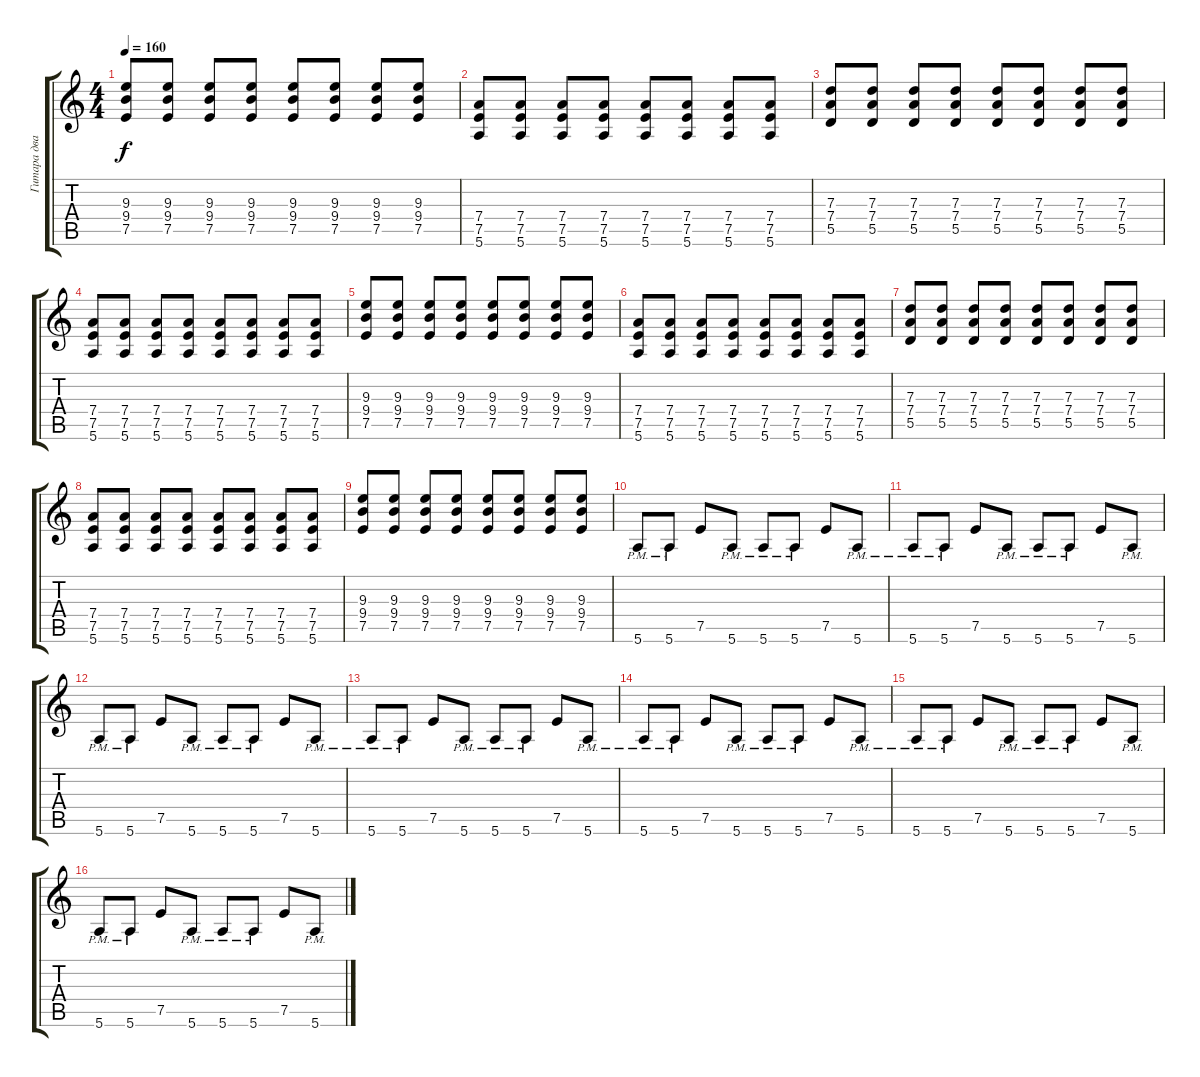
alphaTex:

\track ("Гитара два" "Гитара два") {instrument overdrivenguitar}
\staff {score tabs}
\tuning (E4 B3 G3 D3 A2 E2) {hide}
\ts (4 4)
\tempo 160
\clef g2
\ks c
(9.3 9.4 7.5).8{dy f} (9.3 9.4 7.5).8 (9.3 9.4 7.5).8 (9.3 9.4 7.5).8 (9.3 9.4 7.5).8 (9.3 9.4 7.5).8 (9.3 9.4 7.5).8 (9.3 9.4 7.5).8 |
(7.4 7.5 5.6).8 (7.4 7.5 5.6).8 (7.4 7.5 5.6).8 (7.4 7.5 5.6).8 (7.4 7.5 5.6).8 (7.4 7.5 5.6).8 (7.4 7.5 5.6).8 (7.4 7.5 5.6).8 |
(7.3 7.4 5.5).8 (7.3 7.4 5.5).8 (7.3 7.4 5.5).8 (7.3 7.4 5.5).8 (7.3 7.4 5.5).8 (7.3 7.4 5.5).8 (7.3 7.4 5.5).8 (7.3 7.4 5.5).8 |
(7.4 7.5 5.6).8 (7.4 7.5 5.6).8 (7.4 7.5 5.6).8 (7.4 7.5 5.6).8 (7.4 7.5 5.6).8 (7.4 7.5 5.6).8 (7.4 7.5 5.6).8 (7.4 7.5 5.6).8 |
(9.3 9.4 7.5).8 (9.3 9.4 7.5).8 (9.3 9.4 7.5).8 (9.3 9.4 7.5).8 (9.3 9.4 7.5).8 (9.3 9.4 7.5).8 (9.3 9.4 7.5).8 (9.3 9.4 7.5).8 |
(7.4 7.5 5.6).8 (7.4 7.5 5.6).8 (7.4 7.5 5.6).8 (7.4 7.5 5.6).8 (7.4 7.5 5.6).8 (7.4 7.5 5.6).8 (7.4 7.5 5.6).8 (7.4 7.5 5.6).8 |
(7.3 7.4 5.5).8 (7.3 7.4 5.5).8 (7.3 7.4 5.5).8 (7.3 7.4 5.5).8 (7.3 7.4 5.5).8 (7.3 7.4 5.5).8 (7.3 7.4 5.5).8 (7.3 7.4 5.5).8 |
(7.4 7.5 5.6).8 (7.4 7.5 5.6).8 (7.4 7.5 5.6).8 (7.4 7.5 5.6).8 (7.4 7.5 5.6).8 (7.4 7.5 5.6).8 (7.4 7.5 5.6).8 (7.4 7.5 5.6).8 |
(9.3 9.4 7.5).8 (9.3 9.4 7.5).8 (9.3 9.4 7.5).8 (9.3 9.4 7.5).8 (9.3 9.4 7.5).8 (9.3 9.4 7.5).8 (9.3 9.4 7.5).8 (9.3 9.4 7.5).8 |
5.6{pm}.8 5.6{pm}.8 7.5.8 5.6{pm}.8 5.6{pm}.8 5.6{pm}.8 7.5.8 5.6{pm}.8 |
5.6{pm}.8 5.6{pm}.8 7.5.8 5.6{pm}.8 5.6{pm}.8 5.6{pm}.8 7.5.8 5.6{pm}.8 |
5.6{pm}.8 5.6{pm}.8 7.5.8 5.6{pm}.8 5.6{pm}.8 5.6{pm}.8 7.5.8 5.6{pm}.8 |
5.6{pm}.8 5.6{pm}.8 7.5.8 5.6{pm}.8 5.6{pm}.8 5.6{pm}.8 7.5.8 5.6{pm}.8 |
5.6{pm}.8 5.6{pm}.8 7.5.8 5.6{pm}.8 5.6{pm}.8 5.6{pm}.8 7.5.8 5.6{pm}.8 |
5.6{pm}.8 5.6{pm}.8 7.5.8 5.6{pm}.8 5.6{pm}.8 5.6{pm}.8 7.5.8 5.6{pm}.8 |
5.6{pm}.8 5.6{pm}.8 7.5.8 5.6{pm}.8 5.6{pm}.8 5.6{pm}.8 7.5.8 5.6{pm}.8
